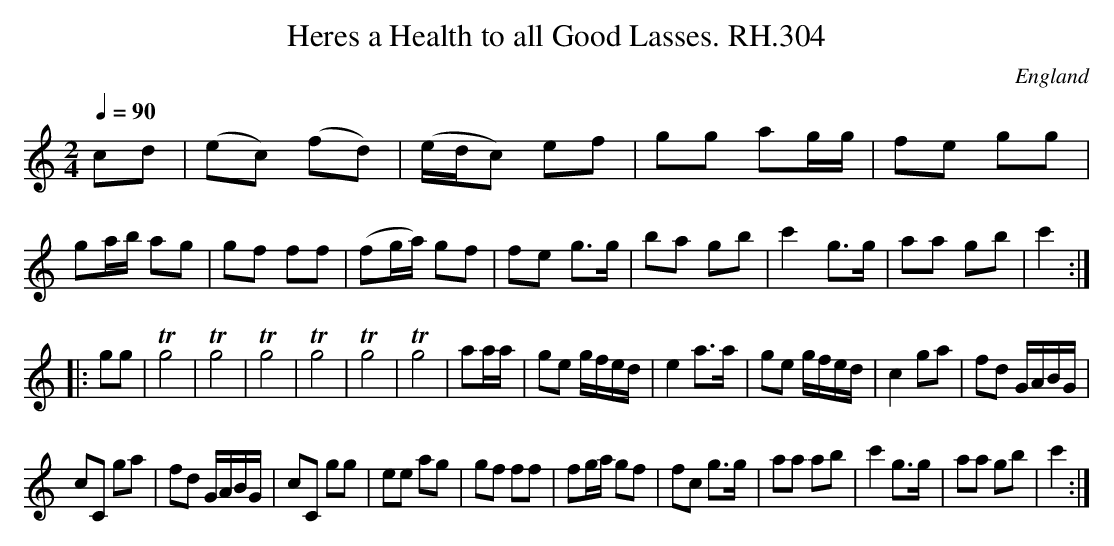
X:1
T:Heres a Health to all Good Lasses. RH.304
O:England
M:2/4
L:1/8
Q:1/4=90
K:C major
cd|(ec) (fd)|(e/d/c) ef|gg ag/g/|fe gg|\
ga/b/ ag|gf ff|(fg/a/) gf|fe g>g|\
ba gb|c'2g>g|aa gb|c'2:|!
|:gg|Tg4|Tg4|Tg4|Tg4|\
Tg4|Tg4|aa/a/|ge g/f/e/d/|\
e2 a>a|ge g/f/e/d/|c2ga|fd G/A/B/G/|!
cC ga|fd G/A/B/G/|cC gg|ee ag|\
gf ff|fg/a/ gf|fc g>g|aa ab|\
c'2g>g|aa gb|c'2:|
